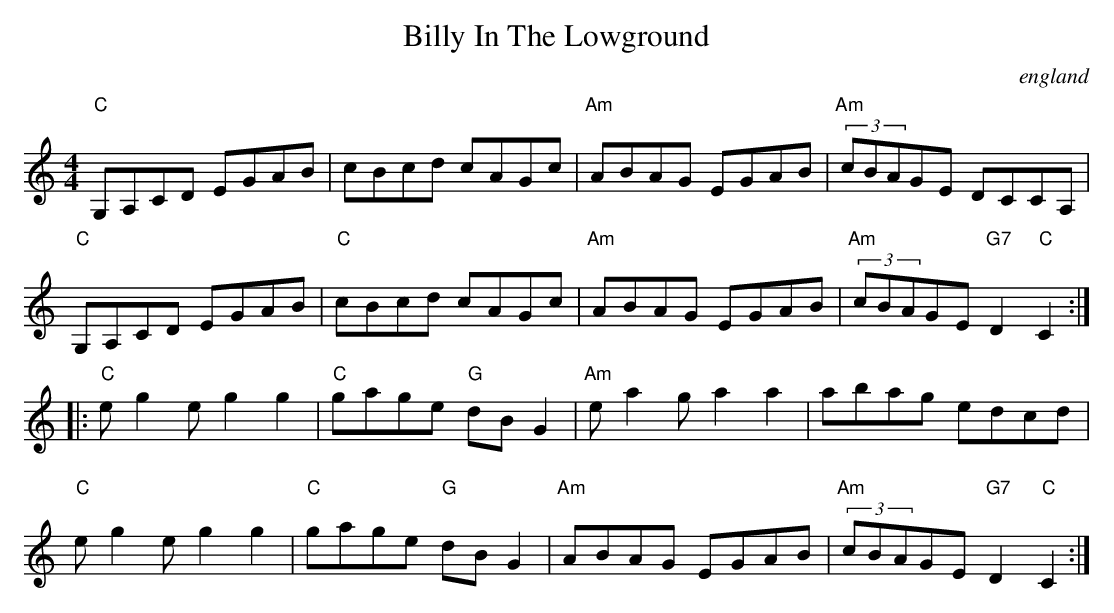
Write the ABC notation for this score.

X:1
T:Billy In The Lowground
O:england
M:4/4
L:1/4
K:C
"C"G,/2A,/2C/2D/2 E/2G/2A/2B/2|c/2B/2c/2d/2 c/2A/2G/2c/2|\
"Am"A/2B/2A/2G/2 E/2G/2A/2B/2|(3"Am"c/2B/2A/2G/2E/2 D/2C/2C/2A,/2|
"C"G,/2A,/2C/2D/2 E/2G/2A/2B/2|"C"c/2B/2c/2d/2 c/2A/2G/2c/2|\
"Am"A/2B/2A/2G/2 E/2G/2A/2B/2|(3"Am"c/2B/2A/2G/2E/2 "G7"D"C"C::
"C"e/2ge/2 gg|"C"g/2a/2g/2e/2 "G"d/2B/2G|"Am"e/2ag/2 aa|\
a/2b/2a/2g/2 e/2d/2c/2d/2|
"C"e/2ge/2 gg|"C"g/2a/2g/2e/2 "G"d/2B/2G|"Am"A/2B/2A/2G/2 E/2G/2A/2B/2|\
(3"Am"c/2B/2A/2G/2E/2 "G7"D"C"C:|
